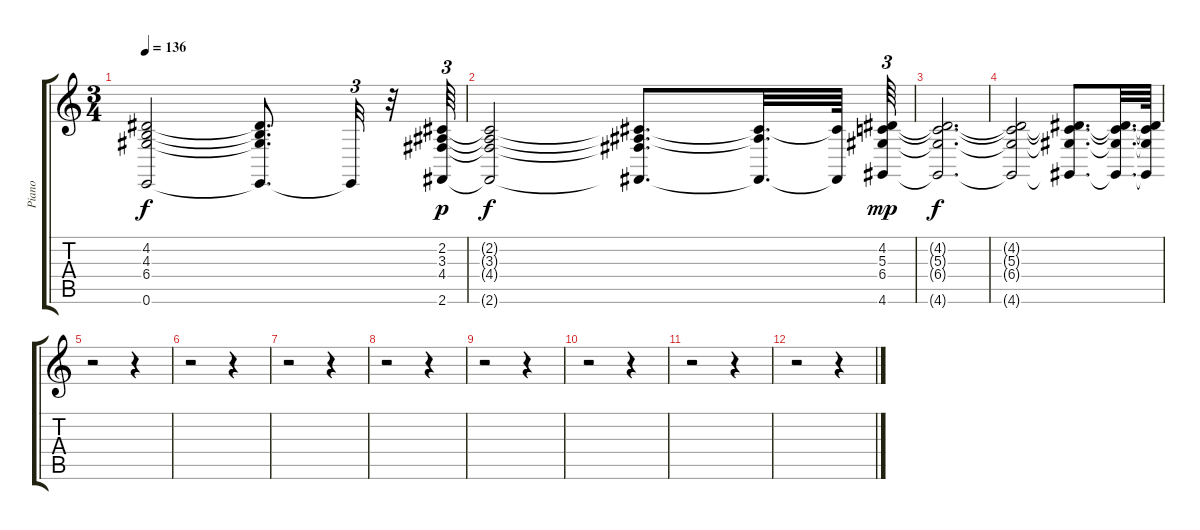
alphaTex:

\track ("Piano   " "Piano   ") {instrument brightacousticpiano}
\staff {score tabs}
\tuning (E4 B3 G3 D3 A2 E2) {hide}
\ts (3 4)
\tempo 136
\clef g2
\ks c
(4.2{t} 4.3{t} 6.4{t} 0.6{t}).2{dy f} (4.2{t} 4.3{t} 6.4{t} 0.6{t}).8{d} 0.6{t}.32{tu (3 2)} r.32 (2.2 3.3 4.4 2.6).64{tu (3 2) dy p} |
(2.2{t} 3.3{t} 4.4{t} 2.6{t}).2{dy f} (2.2{t} 3.3{t} 4.4{t} 2.6{t}).8{d} (2.2{t} 3.3{t} 2.6{t}).32{d} (2.2{t} 2.6{t}).64 (4.2 5.3 6.4 4.6).64{tu (3 2) dy mp} |
(4.2{t} 5.3{t} 6.4{t} 4.6{t}).2{d dy f} |
(4.2{t} 5.3{t} 6.4{t} 4.6{t}).2 (4.2{t} 5.3{t} 6.4{t} 4.6{t}).8{d} (4.2{t} 5.3{t} 6.4{t} 4.6{t}).32{d} (4.2{t} 5.3{t} 6.4{t} 4.6{t}).64 |
r.2 r.4 |
r.2 r.4 |
r.2 r.4 |
r.2 r.4 |
r.2 r.4 |
r.2 r.4 |
r.2 r.4 |
r.2 r.4
